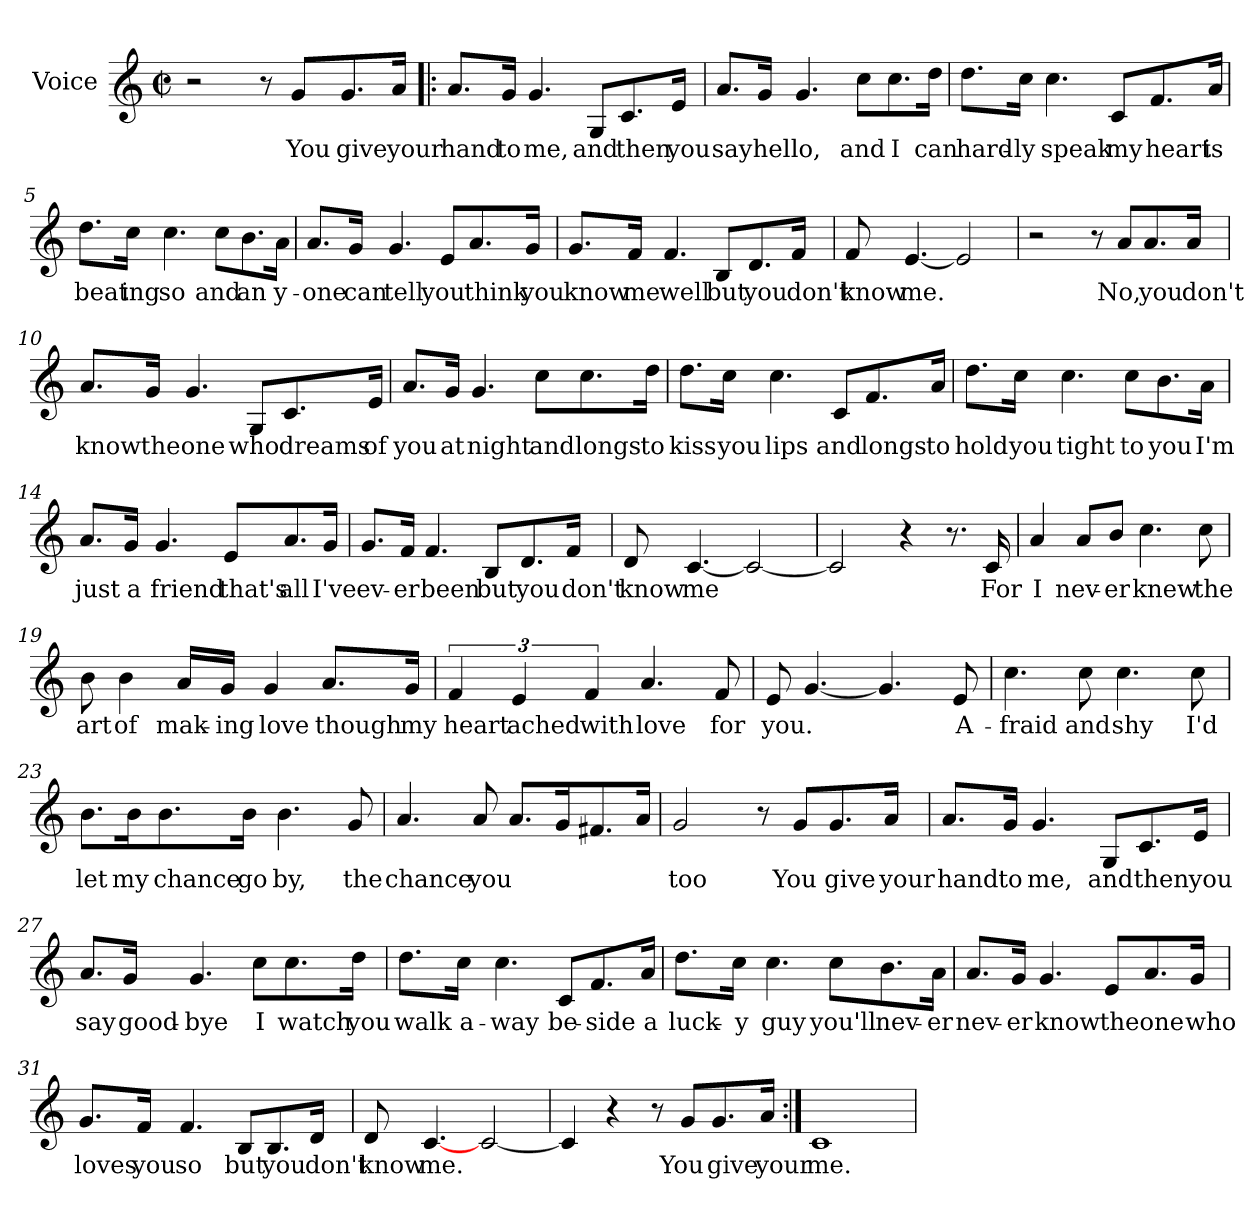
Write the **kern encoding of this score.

**kern	**text
*part1	*part1
*staff1	*staff1
*I"Voice	*
*clefG2	*
*k[]	*
*C:	*
*M2/2	*
*met(c|)	*
=1	=1
2r	.
8r	.
8g/L	You
8.g/	give
16a/J	your
=2!|:	=2!|:
8.a/L	hand
16g/J	to
4.g/	me,
8G/L	and
8.c/	then
16e/J	you
=3	=3
8.a/L	say
16g/J	hel
4.g/	lo,
8cc\L	and
8.cc\	I
16dd\J	can
=4	=4
8.dd\L	hard-
16cc\J	-ly
4.cc\	speak
8c/L	my
8.f/	heart
16a/J	is
!!LO:LB:g=z
=5	=5
8.dd\L	beat
16cc\J	ing
4.cc\	so
8cc\L	and
8.b\	an
16a\J	y-
=6	=6
8.a/L	-one
16g/J	can
4.g/	tell
8e/L	you
8.a/	think
16g/J	you
=7	=7
8.g/L	know
16f/J	me
4.f/	well
8B/L	but
8.d/	you
16f/J	don't
=8	=8
8f/	know
[4.e/	me.
2e/]	.
=9	=9
2r	.
8r	.
8a/L	No,
8.a/	you
16a/J	don't
!!LO:LB:g=z
=10	=10
8.a/L	know
16g/J	the
4.g/	one
8G/L	who
8.c/	dreams
16e/J	of
=11	=11
8.a/L	you
16g/J	at
4.g/	night
8cc\L	and
8.cc\	longs
16dd\J	to
=12	=12
8.dd\L	kiss
16cc\J	you
4.cc\	lips
8c/L	and
8.f/	longs
16a/J	to
=13	=13
8.dd\L	hold
16cc\J	you
4.cc\	tight
8cc\L	to
8.b\	you
16a\J	I'm
!!LO:LB:g=z
=14	=14
8.a/L	just
16g/J	a
4.g/	friend
8e/L	that's
8.a/	all
16g/J	I've
=15	=15
8.g/L	ev-
16f/J	-er
4.f/	been
8B/L	but
8.d/	you
16f/J	don't
=16	=16
8d/	know
[4.c/	me
2c/_	.
=17	=17
2c/]	.
4r	.
8.r	.
16c/	For
=18	=18
4a/	I
8a/L	nev-
8b/J	-er
4.cc\	knew
8cc\	the
!!LO:LB:g=z
=19	=19
8b\	art
4b\	of
16a/L	mak-
16g/J	-ing
4g/	love
8.a/L	though
16g/J	my
=20	=20
6f/	heart
6e/	ached
6f/	with
4.a/	love
8f/	for
=21	=21
8e/	you.
[4.g/	.
4.g/]	.
8e/	A-
=22	=22
4.cc\	-fraid
8cc\	and
4.cc\	shy
8cc\	I'd
!!LO:LB:g=z
=23	=23
8.b\L	let
16b\	my
8.b\	chance
16b\J	go
4.b\	by,
8g/	the
=24	=24
4.a/	chance
8a/	you
8.a/L	.
16g/	.
8.f#X/	.
16a/J	.
=25	=25
2g/	too
8r	.
8g/L	You
8.g/	give
16a/J	your
=26	=26
8.a/L	hand
16g/J	to
4.g/	me,
8G/L	and
8.c/	then
16e/J	you
!!LO:LB:g=z
=27	=27
8.a/L	say
16g/J	good-
4.g/	-bye
8cc\L	I
8.cc\	watch
16dd\J	you
=28	=28
8.dd\L	walk
16cc\J	a-
4.cc\	-way
8c/L	be-
8.f/	side
16a/J	a
=29	=29
8.dd\L	luck-
16cc\J	-y
4.cc\	guy
8cc\L	you'll
8.b\	nev-
16a\J	-er
=30	=30
8.a/L	nev-
16g/J	-er
4.g/	know
8e/L	the
8.a/	one
16g/J	who
!!LO:LB:g=z
=31	=31
8.g/L	loves
16f/J	you
4.f/	so
8B/L	but
8.B/	you
16d/J	don't
=32	=32
8d/	know
[4.c/	me.
[2c/	.
=33	=33
4c/]	.
4r	.
8r	.
8g/L	You
8.g/	give
16a/J	your
=34:|!	=34:|!
1c	me.
=	=
*-	*-
